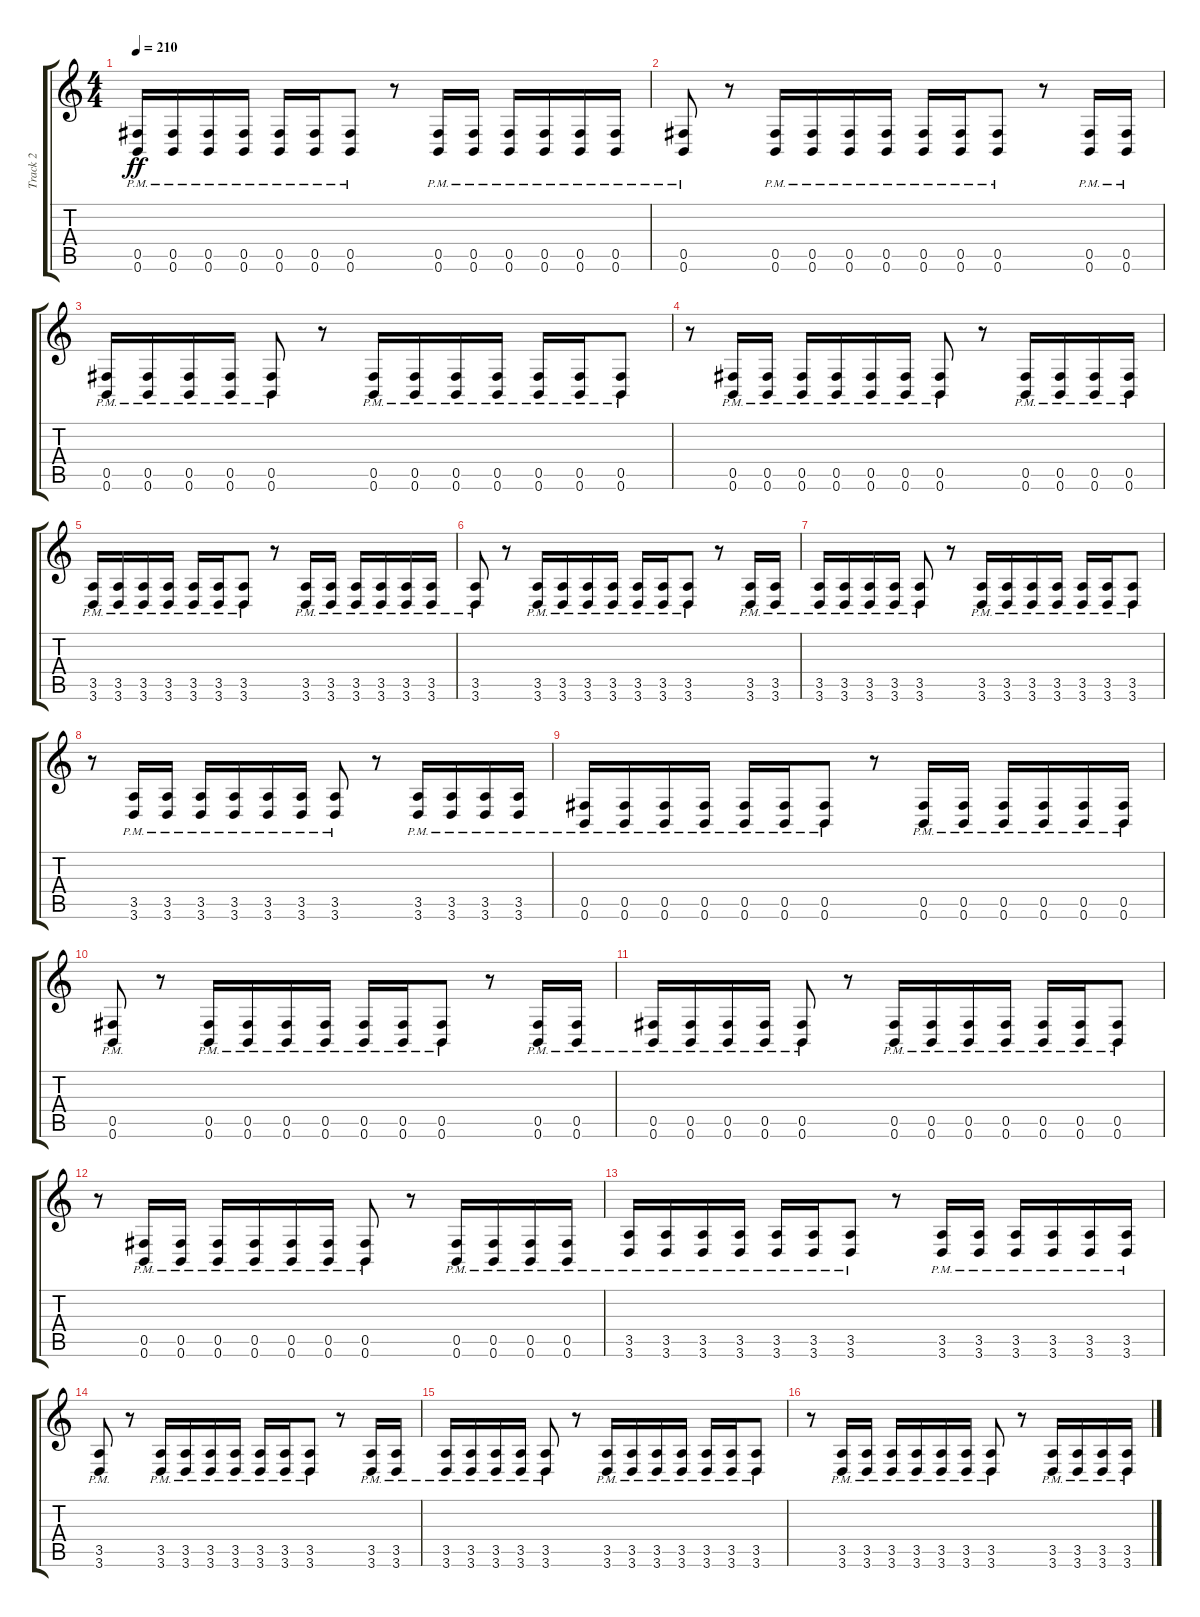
\track ("Track 2" "Track 2") {instrument distortionguitar}
\staff {score tabs}
\tuning (Db4 Ab3 E3 B2 Gb2 B1) {hide}
\ts (4 4)
\tempo 210
\clef g2
\ks c
(0.5{pm} 0.6{pm}).16{dy ff} (0.5{pm} 0.6{pm}).16 (0.5{pm} 0.6{pm}).16 (0.5{pm} 0.6{pm}).16 (0.5{pm} 0.6{pm}).16 (0.5{pm} 0.6{pm}).16 (0.5{pm} 0.6{pm}).8 r.8 (0.5{pm} 0.6{pm}).16 (0.5{pm} 0.6{pm}).16 (0.5{pm} 0.6{pm}).16 (0.5{pm} 0.6{pm}).16 (0.5{pm} 0.6{pm}).16 (0.5{pm} 0.6{pm}).16 |
(0.5{pm} 0.6{pm}).8 r.8 (0.5{pm} 0.6{pm}).16 (0.5{pm} 0.6{pm}).16 (0.5{pm} 0.6{pm}).16 (0.5{pm} 0.6{pm}).16 (0.5{pm} 0.6{pm}).16 (0.5{pm} 0.6{pm}).16 (0.5{pm} 0.6{pm}).8 r.8 (0.5{pm} 0.6{pm}).16 (0.5{pm} 0.6{pm}).16 |
(0.5{pm} 0.6{pm}).16 (0.5{pm} 0.6{pm}).16 (0.5{pm} 0.6{pm}).16 (0.5{pm} 0.6{pm}).16 (0.5{pm} 0.6{pm}).8 r.8 (0.5{pm} 0.6{pm}).16 (0.5{pm} 0.6{pm}).16 (0.5{pm} 0.6{pm}).16 (0.5{pm} 0.6{pm}).16 (0.5{pm} 0.6{pm}).16 (0.5{pm} 0.6{pm}).16 (0.5{pm} 0.6{pm}).8 |
r.8 (0.5{pm} 0.6{pm}).16 (0.5{pm} 0.6{pm}).16 (0.5{pm} 0.6{pm}).16 (0.5{pm} 0.6{pm}).16 (0.5{pm} 0.6{pm}).16 (0.5{pm} 0.6{pm}).16 (0.5{pm} 0.6{pm}).8 r.8 (0.5{pm} 0.6{pm}).16 (0.5{pm} 0.6{pm}).16 (0.5{pm} 0.6{pm}).16 (0.5{pm} 0.6{pm}).16 |
(3.5{pm} 3.6{pm}).16 (3.5{pm} 3.6{pm}).16 (3.5{pm} 3.6{pm}).16 (3.5{pm} 3.6{pm}).16 (3.5{pm} 3.6{pm}).16 (3.5{pm} 3.6{pm}).16 (3.5{pm} 3.6{pm}).8 r.8 (3.5{pm} 3.6{pm}).16 (3.5{pm} 3.6{pm}).16 (3.5{pm} 3.6{pm}).16 (3.5{pm} 3.6{pm}).16 (3.5{pm} 3.6{pm}).16 (3.5{pm} 3.6{pm}).16 |
(3.5{pm} 3.6{pm}).8 r.8 (3.5{pm} 3.6{pm}).16 (3.5{pm} 3.6{pm}).16 (3.5{pm} 3.6{pm}).16 (3.5{pm} 3.6{pm}).16 (3.5{pm} 3.6{pm}).16 (3.5{pm} 3.6{pm}).16 (3.5{pm} 3.6{pm}).8 r.8 (3.5{pm} 3.6{pm}).16 (3.5{pm} 3.6{pm}).16 |
(3.5{pm} 3.6{pm}).16 (3.5{pm} 3.6{pm}).16 (3.5{pm} 3.6{pm}).16 (3.5{pm} 3.6{pm}).16 (3.5{pm} 3.6{pm}).8 r.8 (3.5{pm} 3.6{pm}).16 (3.5{pm} 3.6{pm}).16 (3.5{pm} 3.6{pm}).16 (3.5{pm} 3.6{pm}).16 (3.5{pm} 3.6{pm}).16 (3.5{pm} 3.6{pm}).16 (3.5{pm} 3.6{pm}).8 |
r.8 (3.5{pm} 3.6{pm}).16 (3.5{pm} 3.6{pm}).16 (3.5{pm} 3.6{pm}).16 (3.5{pm} 3.6{pm}).16 (3.5{pm} 3.6{pm}).16 (3.5{pm} 3.6{pm}).16 (3.5{pm} 3.6{pm}).8 r.8 (3.5{pm} 3.6{pm}).16 (3.5{pm} 3.6{pm}).16 (3.5{pm} 3.6{pm}).16 (3.5{pm} 3.6{pm}).16 |
(0.5{pm} 0.6{pm}).16 (0.5{pm} 0.6{pm}).16 (0.5{pm} 0.6{pm}).16 (0.5{pm} 0.6{pm}).16 (0.5{pm} 0.6{pm}).16 (0.5{pm} 0.6{pm}).16 (0.5{pm} 0.6{pm}).8 r.8 (0.5{pm} 0.6{pm}).16 (0.5{pm} 0.6{pm}).16 (0.5{pm} 0.6{pm}).16 (0.5{pm} 0.6{pm}).16 (0.5{pm} 0.6{pm}).16 (0.5{pm} 0.6{pm}).16 |
(0.5{pm} 0.6{pm}).8 r.8 (0.5{pm} 0.6{pm}).16 (0.5{pm} 0.6{pm}).16 (0.5{pm} 0.6{pm}).16 (0.5{pm} 0.6{pm}).16 (0.5{pm} 0.6{pm}).16 (0.5{pm} 0.6{pm}).16 (0.5{pm} 0.6{pm}).8 r.8 (0.5{pm} 0.6{pm}).16 (0.5{pm} 0.6{pm}).16 |
(0.5{pm} 0.6{pm}).16 (0.5{pm} 0.6{pm}).16 (0.5{pm} 0.6{pm}).16 (0.5{pm} 0.6{pm}).16 (0.5{pm} 0.6{pm}).8 r.8 (0.5{pm} 0.6{pm}).16 (0.5{pm} 0.6{pm}).16 (0.5{pm} 0.6{pm}).16 (0.5{pm} 0.6{pm}).16 (0.5{pm} 0.6{pm}).16 (0.5{pm} 0.6{pm}).16 (0.5{pm} 0.6{pm}).8 |
r.8 (0.5{pm} 0.6{pm}).16 (0.5{pm} 0.6{pm}).16 (0.5{pm} 0.6{pm}).16 (0.5{pm} 0.6{pm}).16 (0.5{pm} 0.6{pm}).16 (0.5{pm} 0.6{pm}).16 (0.5{pm} 0.6{pm}).8 r.8 (0.5{pm} 0.6{pm}).16 (0.5{pm} 0.6{pm}).16 (0.5{pm} 0.6{pm}).16 (0.5{pm} 0.6{pm}).16 |
(3.5{pm} 3.6{pm}).16 (3.5{pm} 3.6{pm}).16 (3.5{pm} 3.6{pm}).16 (3.5{pm} 3.6{pm}).16 (3.5{pm} 3.6{pm}).16 (3.5{pm} 3.6{pm}).16 (3.5{pm} 3.6{pm}).8 r.8 (3.5{pm} 3.6{pm}).16 (3.5{pm} 3.6{pm}).16 (3.5{pm} 3.6{pm}).16 (3.5{pm} 3.6{pm}).16 (3.5{pm} 3.6{pm}).16 (3.5{pm} 3.6{pm}).16 |
(3.5{pm} 3.6{pm}).8 r.8 (3.5{pm} 3.6{pm}).16 (3.5{pm} 3.6{pm}).16 (3.5{pm} 3.6{pm}).16 (3.5{pm} 3.6{pm}).16 (3.5{pm} 3.6{pm}).16 (3.5{pm} 3.6{pm}).16 (3.5{pm} 3.6{pm}).8 r.8 (3.5{pm} 3.6{pm}).16 (3.5{pm} 3.6{pm}).16 |
(3.5{pm} 3.6{pm}).16 (3.5{pm} 3.6{pm}).16 (3.5{pm} 3.6{pm}).16 (3.5{pm} 3.6{pm}).16 (3.5{pm} 3.6{pm}).8 r.8 (3.5{pm} 3.6{pm}).16 (3.5{pm} 3.6{pm}).16 (3.5{pm} 3.6{pm}).16 (3.5{pm} 3.6{pm}).16 (3.5{pm} 3.6{pm}).16 (3.5{pm} 3.6{pm}).16 (3.5{pm} 3.6{pm}).8 |
r.8 (3.5{pm} 3.6{pm}).16 (3.5{pm} 3.6{pm}).16 (3.5{pm} 3.6{pm}).16 (3.5{pm} 3.6{pm}).16 (3.5{pm} 3.6{pm}).16 (3.5{pm} 3.6{pm}).16 (3.5{pm} 3.6{pm}).8 r.8 (3.5{pm} 3.6{pm}).16 (3.5{pm} 3.6{pm}).16 (3.5{pm} 3.6{pm}).16 (3.5{pm} 3.6{pm}).16
